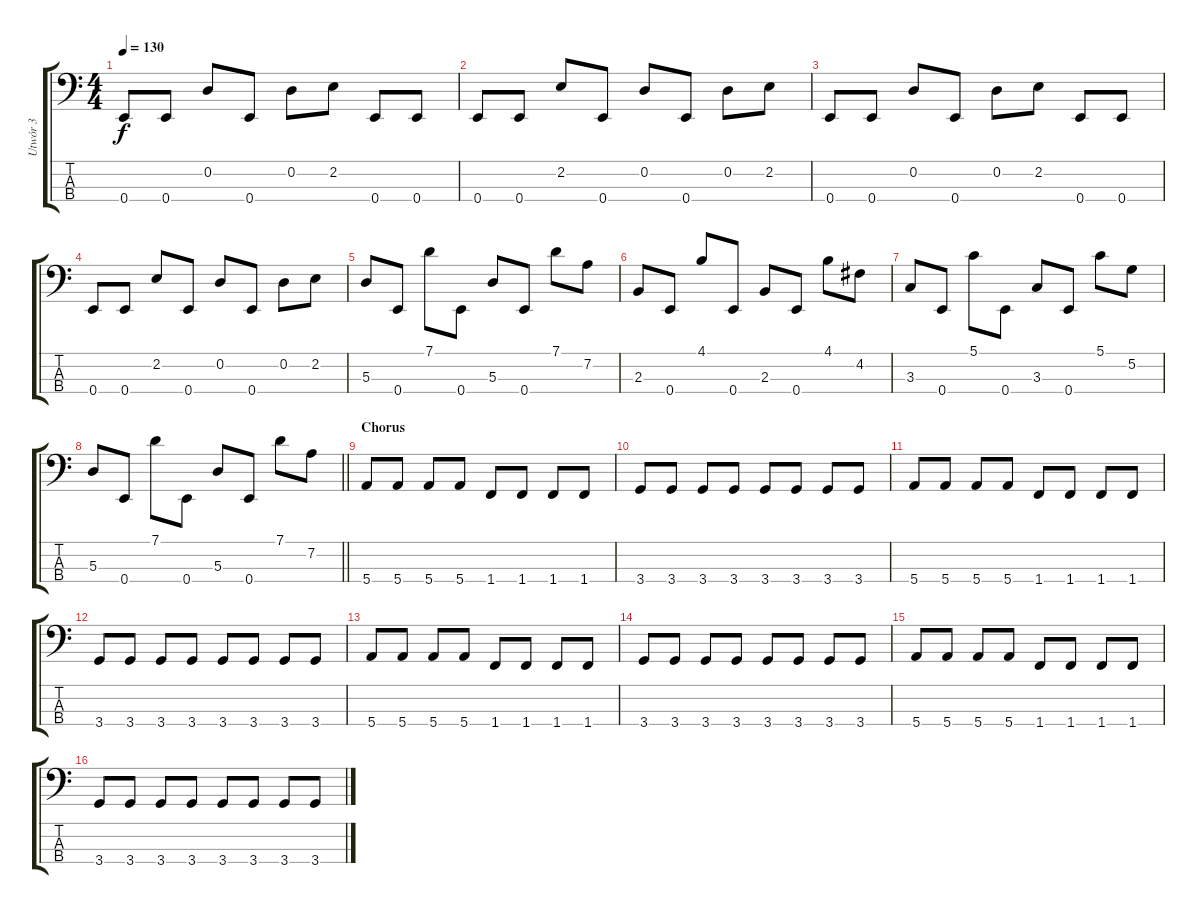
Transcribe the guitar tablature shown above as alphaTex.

\track ("Utwór 3" "Utwór 3") {instrument electricbassfinger}
\staff {score tabs}
\tuning (G2 D2 A1 E1) {hide}
\ts (4 4)
\tempo 130
\clef f4
\ks c
0.4.8{dy f} 0.4.8 0.2.8 0.4.8 0.2.8 2.2.8 0.4.8 0.4.8 |
0.4.8 0.4.8 2.2.8 0.4.8 0.2.8 0.4.8 0.2.8 2.2.8 |
0.4.8 0.4.8 0.2.8 0.4.8 0.2.8 2.2.8 0.4.8 0.4.8 |
0.4.8 0.4.8 2.2.8 0.4.8 0.2.8 0.4.8 0.2.8 2.2.8 |
5.3.8 0.4.8 7.1.8 0.4.8 5.3.8 0.4.8 7.1.8 7.2.8 |
2.3.8 0.4.8 4.1.8 0.4.8 2.3.8 0.4.8 4.1.8 4.2.8 |
3.3.8 0.4.8 5.1.8 0.4.8 3.3.8 0.4.8 5.1.8 5.2.8 |
\barLineRight lightlight
5.3.8 0.4.8 7.1.8 0.4.8 5.3.8 0.4.8 7.1.8 7.2.8 |
\section ("" "Chorus")
5.4.8 5.4.8 5.4.8 5.4.8 1.4.8 1.4.8 1.4.8 1.4.8 |
3.4.8 3.4.8 3.4.8 3.4.8 3.4.8 3.4.8 3.4.8 3.4.8 |
5.4.8 5.4.8 5.4.8 5.4.8 1.4.8 1.4.8 1.4.8 1.4.8 |
3.4.8 3.4.8 3.4.8 3.4.8 3.4.8 3.4.8 3.4.8 3.4.8 |
5.4.8 5.4.8 5.4.8 5.4.8 1.4.8 1.4.8 1.4.8 1.4.8 |
3.4.8 3.4.8 3.4.8 3.4.8 3.4.8 3.4.8 3.4.8 3.4.8 |
5.4.8 5.4.8 5.4.8 5.4.8 1.4.8 1.4.8 1.4.8 1.4.8 |
3.4.8 3.4.8 3.4.8 3.4.8 3.4.8 3.4.8 3.4.8 3.4.8
